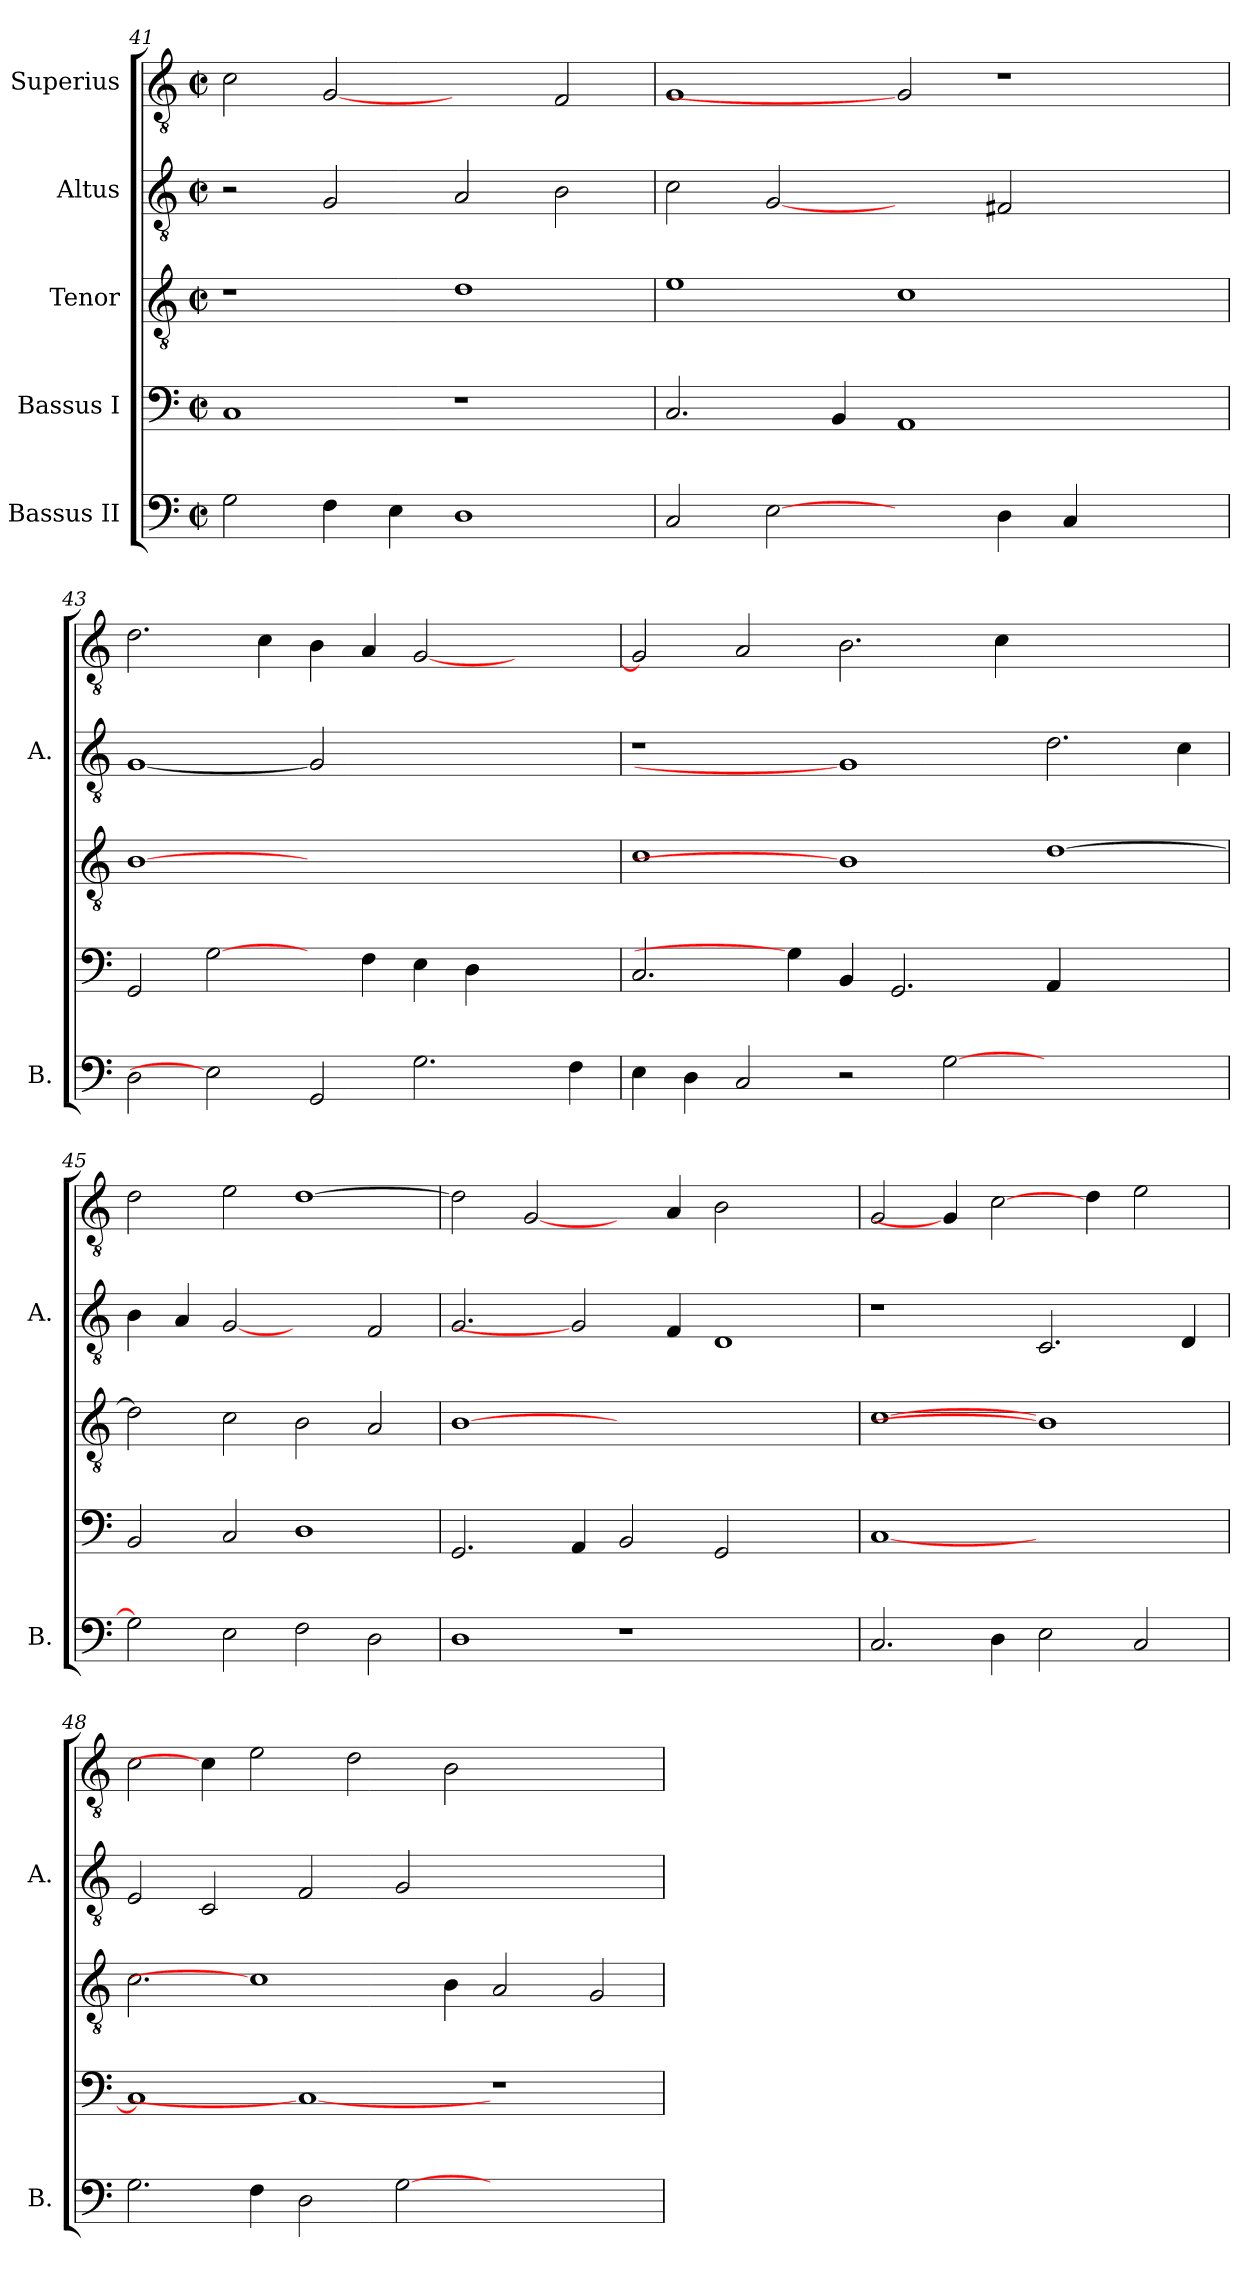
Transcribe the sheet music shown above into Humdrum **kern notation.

**kern	**kern	**kern	**kern	**kern
*part5	*part4	*part3	*part2	*part1
*staff5	*staff4	*staff3	*staff2	*staff1
*I"Bassus II	*I"Bassus I	*I"Tenor	*I"Altus	*I"Superius
*I'B.	*	*	*I'A.	*
*clefF4	*clefF4	*clefGv2	*clefGv2	*clefGv2
*	*	*ITrd7c12	*ITrd7c12	*ITrd7c12
*k[]	*k[]	*k[]	*k[]	*k[]
*C:	*C:	*C:	*C:	*C:
*M2/2	*M2/2	*M2/2	*M2/2	*M2/2
*met(c|)	*met(c|)	*met(c|)	*met(c|)	*met(c|)
=41	=41	=41	=41	=41
2Gi\	1Ci	1r	2r	2Ci\
4Fi\	.	.	2GGi/	[2GGi
4Ei\	.	.	.	.
1Di	1r	1Di	2AAi/	2ryy
.	.	.	2BBi\	2FFi/
!!LO:LB:g=z
=42	=42	=42	=42	=42
2Ci/	2.Ci/	1Ei	2Ci\	1GGi
[2Ei	.	.	[2GGi	.
.	4BBi/	.	.	.
2ryy	1AAi	1Ci	2ryy	2GGi]
4Di\	.	.	2FF#Xi/	1r
4Ci/	.	.	.	.
2ryy	2ryy	2ryy	2ryy	.
=43	=43	=43	=43	=43
2Di\	2GGi/	[1BBi	[1GGi	2.Di\
2Ei]	[2Gi\	.	.	.
.	.	.	.	4Ci\
2GGi/	4ryy	1.ryy	2GGi]	4BBi\
.	4Fi\	.	.	4AAi/
2.Gi\	4Ei\	.	1ryy	[<2GGi/
.	4Di\	.	.	.
.	2ryy	.	.	2ryy
4Fi\	.	.	.	.
=44	=44	=44	=44	=44
4Ei\	2.Ci/	1Ci	1r	2GGi/]
4Di\	.	.	.	.
2Ci/	.	.	.	2AAi/
.	4Gi\]	.	.	.
2r	4BBi/	1BBi]	1GGi]	2.BBi\
.	2.GGi/	.	.	.
[>2Gi\	.	.	.	.
.	.	.	.	4Ci\
1ryy	4AAi/	[>1Di	2.Di\	1ryy
.	2.ryy	.	.	.
.	.	.	4Ci\	.
=45	=45	=45	=45	=45
2Gi\]	2BBi/	2Di\]	4BBi\	2Di\
.	.	.	4AAi/	.
2Ei\	2Ci/	2Ci\	[2GGi	2Ei\
2Fi\	1Di	2BBi\	2ryy	[>1Di
2Di\	.	2AAi/	2FFi/	.
=46	=46	=46	=46	=46
1Di	2.GGi/	[1BBi	2.GGi/	2Di\]
.	.	.	.	[2GGi/
.	4AAi/	.	2GGi]	.
1r	2BBi/	1.ryy	.	4ryy
.	.	.	4FFi/	4AAi/
.	2GGi/	.	1DDi	2BBi\
2ryy	2ryy	.	.	2ryy
!!LO:PB:g=z
=47	=47	=47	=47	=47
2.Ci/	[<1Ci	[1Ci	1r	2GGi/
.	.	.	.	4GGi/]
4Di\	.	.	.	[2Ci\
2Ei\	1ryy	1BBi]	2.CCi/	.
.	.	.	.	4Di\
2Ci/	.	.	.	2Ei\
.	.	.	4DDi/	.
=48	=48	=48	=48	=48
2.Gi\	1Ci]	2.Ci\	2EEi/	2Ci\
.	.	.	2CCi/	4Ci\]
4Fi\	.	1Ci]	.	2Ei\
2Di\	1Ci_	.	2FFi/	.
.	.	.	.	2Di\
[>2Gi\	.	.	2GGi/	.
.	.	4BBi\	.	2BBi\
1ryy	1r	2AAi/	1ryy	.
.	.	.	.	2.ryy
.	.	2GGi/	.	.
=	=	=	=	=
*-	*-	*-	*-	*-
